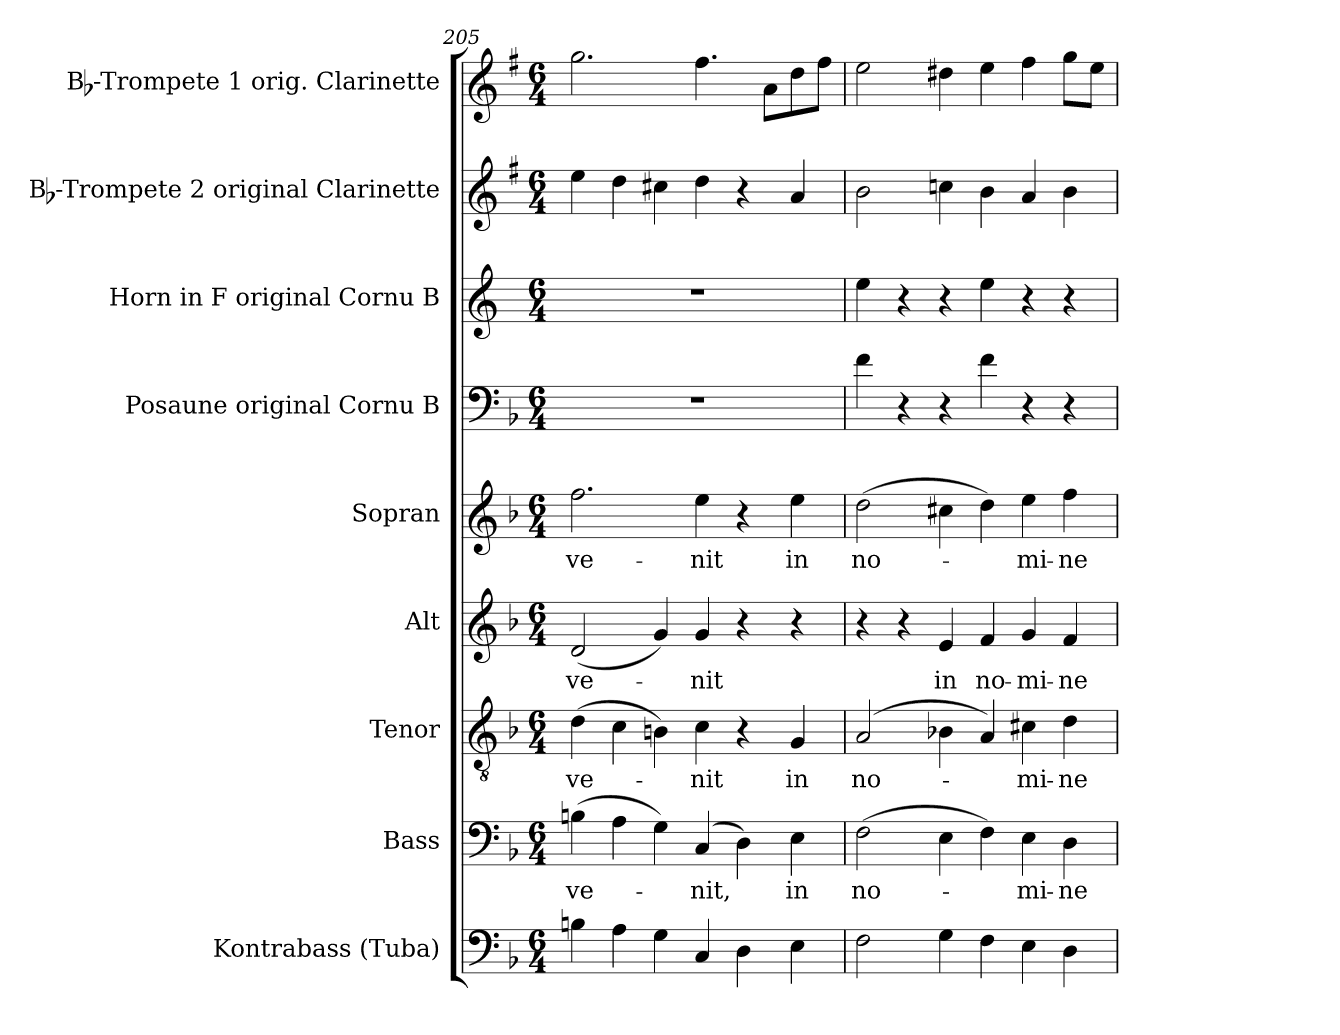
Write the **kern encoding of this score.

**kern	**kern	**text	**kern	**text	**kern	**text	**kern	**text	**kern	**kern	**kern	**kern
*part9	*part8	*part8	*part7	*part7	*part6	*part6	*part5	*part5	*part4	*part3	*part2	*part1
*staff9	*staff8	*staff8	*staff7	*staff7	*staff6	*staff6	*staff5	*staff5	*staff4	*staff3	*staff2	*staff1
*I"Kontrabass (Tuba)	*I"Bass	*	*I"Tenor	*	*I"Alt	*	*I"Sopran	*	*I"Posaune original Cornu B	*I"Horn in F original Cornu B	*I"Bb-Trompete 2 original Clarinette	*I"Bb-Trompete 1 orig. Clarinette
*I'Kb.	*I'B.	*	*I'T.	*	*I'A.	*	*I'S.	*	*I'Pos.	*I'Hrn.	*I'Bb Trp. 2	*I'Bb Trp. 1
!!LO:PB:g=z
*clefF4	*clefF4	*	*clefGv2	*	*clefG2	*	*clefG2	*	*clefF4	*clefG2	*clefG2	*clefG2
*ITrd7c12	*	*	*	*	*	*	*	*	*	*ITrd4c7	*ITrd1c2	*ITrd1c2
*k[b-]	*k[b-]	*	*k[b-]	*	*k[b-]	*	*k[b-]	*	*k[b-]	*k[b-]	*k[b-]	*k[b-]
*F:	*F:	*	*F:	*	*F:	*	*F:	*	*F:	*F:	*F:	*F:
*M6/4	*M6/4	*	*M6/4	*	*M6/4	*	*M6/4	*	*M6/4	*M6/4	*M6/4	*M6/4
=205	=205	=205	=205	=205	=205	=205	=205	=205	=205	=205	=205	=205
!	!	!LO:LY:b	!	!LO:LY:b	!	!LO:LY:b	!	!LO:LY:b	!	!	!	!
4BBn\	(>4Bn\	ve-	(>4d\	ve-	(<2d/	ve-	2.ff\	ve-	1.r	1.r	4dd\	2.ff\
4AA\	4A\	.	4c\	.	.	.	.	.	.	.	4cc\	.
4GG\	4G\)	.	4Bn\)	.	4g/)	.	.	.	.	.	4bn\	.
!	!	!LO:LY:b	!	!LO:LY:b	!	!LO:LY:b	!	!LO:LY:b	!	!	!	!
4CC/	(4C/	-nit,	4c\	-nit	4g/	-nit	4ee\	-nit	.	.	4cc\	4.ee\
4DD\	4D\)	.	4r	.	4r	.	4r	.	.	.	4r	.
.	.	.	.	.	.	.	.	.	.	.	.	8g\L
!	!	!LO:LY:b	!	!LO:LY:b	!	!	!	!LO:LY:b	!	!	!	!
4EE\	4E\	in	4G/	in	4r	.	4ee\	in	.	.	4g/	8cc\
.	.	.	.	.	.	.	.	.	.	.	.	8ee\J
=206	=206	=206	=206	=206	=206	=206	=206	=206	=206	=206	=206	=206
!	!	!LO:LY:b	!	!LO:LY:b	!	!	!	!LO:LY:b	!	!	!	!
2FF\	(>2F\	no-	(2A/	no-	4r	.	(>2dd\	no-	4f\	4a\	2a\	2dd\
.	.	.	.	.	4r	.	.	.	4r	4r	.	.
!	!	!	!	!	!	!LO:LY:b	!	!	!	!	!	!
4GG\	4E\	.	4B-X\	.	4e/	in	4cc#X\	.	4r	4r	4b-X\	4cc#X\
!	!	!	!	!	!	!LO:LY:b	!	!	!	!	!	!
4FF\	4F\)	.	4A/)	.	4f/	no-	4dd\)	.	4f\	4a\	4a\	4dd\
!	!	!LO:LY:b	!	!LO:LY:b	!	!LO:LY:b	!	!LO:LY:b	!	!	!	!
4EE\	4E\	-mi-	4c#X\	-mi-	4g/	-mi-	4ee\	-mi-	4r	4r	4g/	4ee\
!	!	!LO:LY:b	!	!LO:LY:b	!	!LO:LY:b	!	!LO:LY:b	!	!	!	!
4DD\	4D\	-ne	4d\	-ne	4f/	-ne	4ff\	-ne	4r	4r	4a\	8ff\L
.	.	.	.	.	.	.	.	.	.	.	.	8dd\J
=	=	=	=	=	=	=	=	=	=	=	=	=
*-	*-	*-	*-	*-	*-	*-	*-	*-	*-	*-	*-	*-
